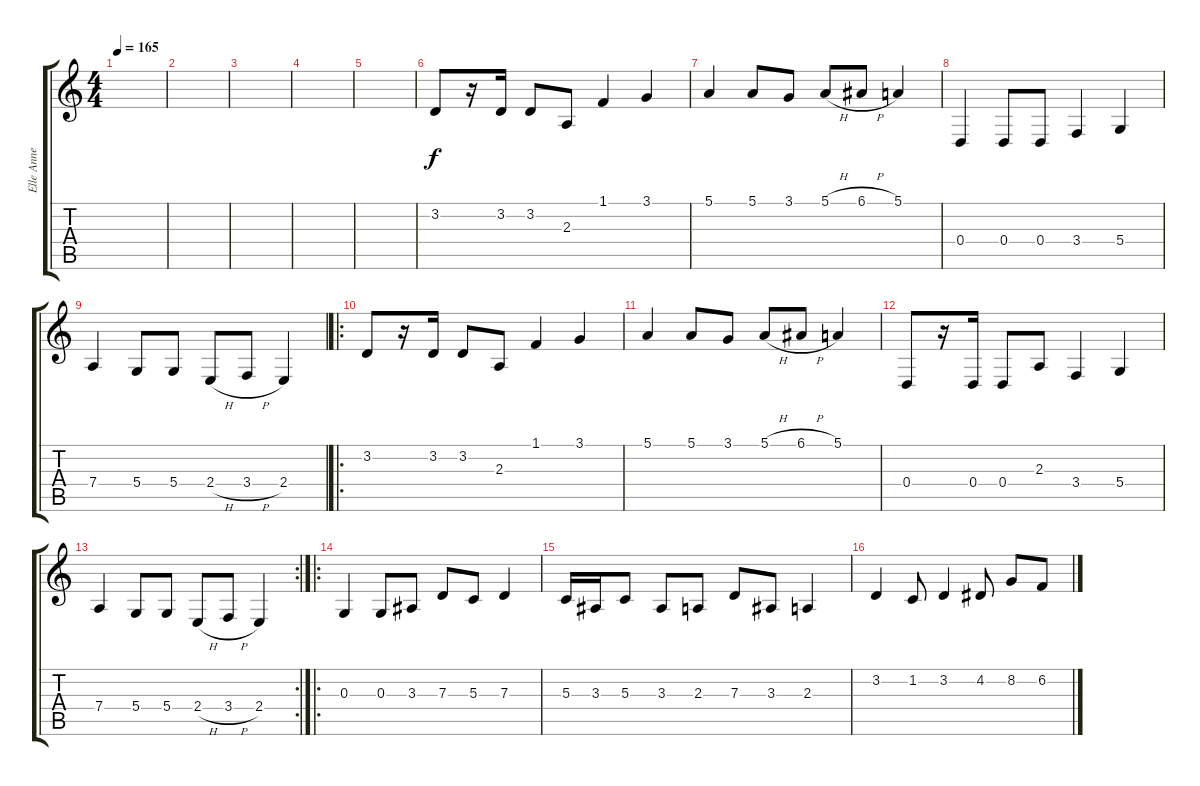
\track ("Elle Anne C" "Elle Anne ") {instrument altosax}
\staff {score tabs}
\tuning (E4 B3 G3 D3 A2 D2) {hide}
\ts (4 4)
\tempo 165
\clef g2
\ks c
|
|
|
|
|
3.2.8{instrument altosax} r.16 3.2.16 3.2.8 2.3.8 1.1.4 3.1.4 |
5.1.4 5.1.8 3.1.8 5.1{h}.8 6.1{h}.8 5.1.4 |
0.4.4 0.4.8 0.4.8 3.4.4 5.4.4 |
7.4.4 5.4.8 5.4.8 2.4{h}.8 3.4{h}.8 2.4.4 |
\ro
3.2.8{instrument altosax} r.16 3.2.16 3.2.8 2.3.8 1.1.4 3.1.4 |
5.1.4 5.1.8 3.1.8 5.1{h}.8 6.1{h}.8 5.1.4 |
0.4.8 r.16 0.4.16 0.4.8 2.3.8 3.4.4 5.4.4 |
\rc 2
7.4.4 5.4.8 5.4.8 2.4{h}.8 3.4{h}.8 2.4.4 |
\ro
0.3.4 0.3.8 3.3.8 7.3.8 5.3.8 7.3.4 |
5.3.16 3.3.16 5.3.8 3.3.8 2.3.8 7.3.8 3.3.8 2.3.4 |
3.2.4 1.2.8 3.2.4 4.2.8 8.2.8 6.2.8
